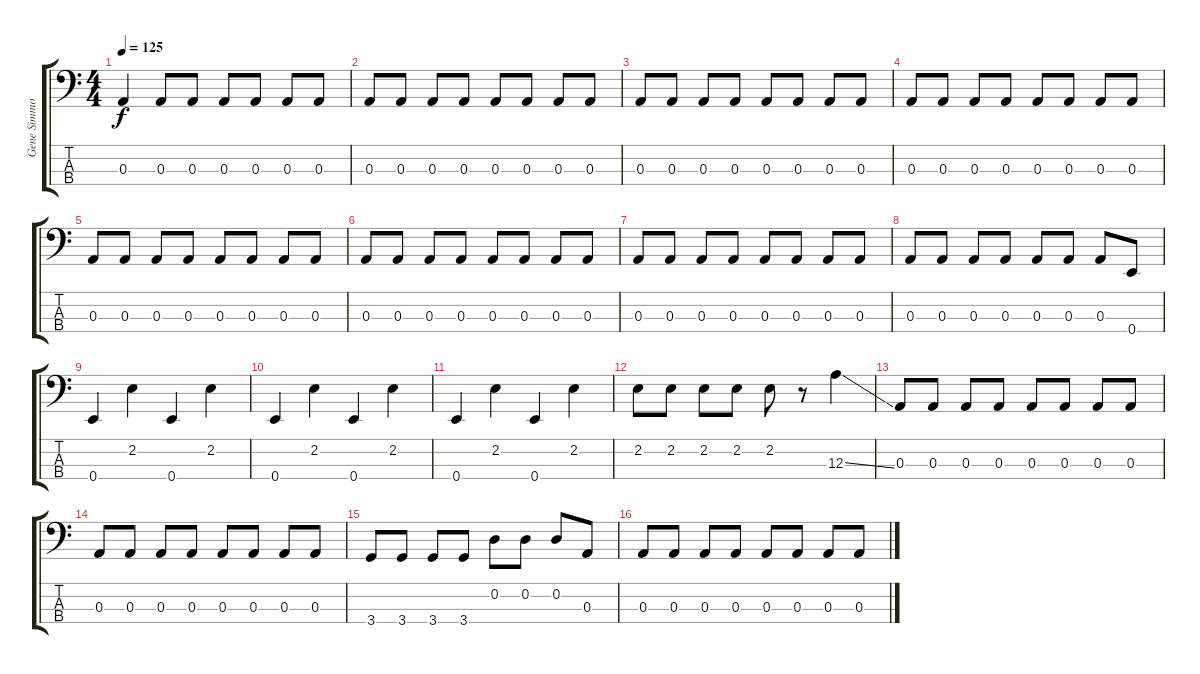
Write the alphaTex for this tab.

\track ("Gene Simmons" "Gene Simmo") {instrument electricbasspick}
\staff {score tabs}
\tuning (G2 D2 A1 E1) {hide}
\ts (4 4)
\tempo 125
\clef f4
\ks c
0.3.4{dy f} 0.3.8 0.3.8 0.3.8 0.3.8 0.3.8 0.3.8 |
0.3.8 0.3.8 0.3.8 0.3.8 0.3.8 0.3.8 0.3.8 0.3.8 |
0.3.8 0.3.8 0.3.8 0.3.8 0.3.8 0.3.8 0.3.8 0.3.8 |
0.3.8 0.3.8 0.3.8 0.3.8 0.3.8 0.3.8 0.3.8 0.3.8 |
0.3.8 0.3.8 0.3.8 0.3.8 0.3.8 0.3.8 0.3.8 0.3.8 |
0.3.8 0.3.8 0.3.8 0.3.8 0.3.8 0.3.8 0.3.8 0.3.8 |
0.3.8 0.3.8 0.3.8 0.3.8 0.3.8 0.3.8 0.3.8 0.3.8 |
0.3.8 0.3.8 0.3.8 0.3.8 0.3.8 0.3.8 0.3.8 0.4.8 |
0.4.4 2.2.4 0.4.4 2.2.4 |
0.4.4 2.2.4 0.4.4 2.2.4 |
0.4.4 2.2.4 0.4.4 2.2.4 |
2.2.8 2.2.8 2.2.8 2.2.8 2.2.8 r.8 12.3{ss}.4 |
0.3.8 0.3.8 0.3.8 0.3.8 0.3.8 0.3.8 0.3.8 0.3.8 |
0.3.8 0.3.8 0.3.8 0.3.8 0.3.8 0.3.8 0.3.8 0.3.8 |
3.4.8 3.4.8 3.4.8 3.4.8 0.2.8 0.2.8 0.2.8 0.3.8 |
0.3.8 0.3.8 0.3.8 0.3.8 0.3.8 0.3.8 0.3.8 0.3.8
